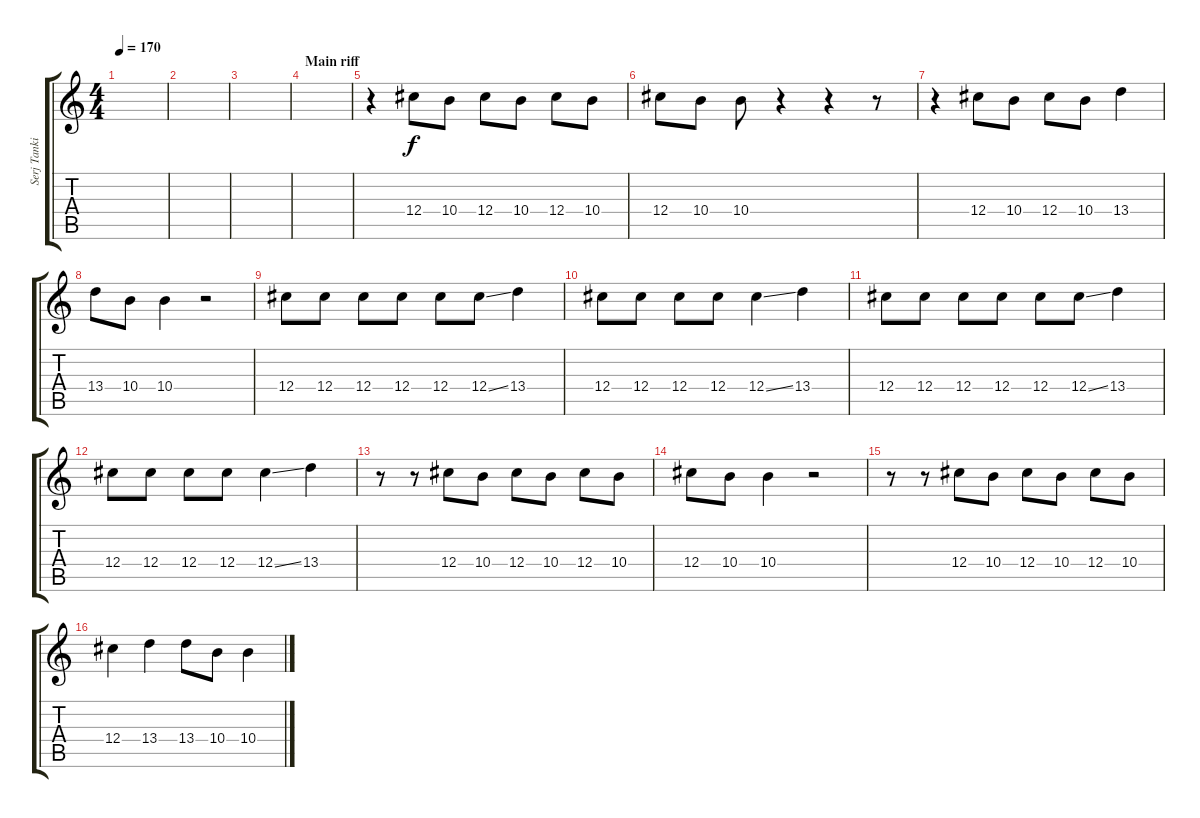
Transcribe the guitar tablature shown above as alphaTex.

\track ("Serj Tankian-voice" "Serj Tanki") {instrument acousticguitarsteel}
\staff {score tabs}
\tuning (Eb4 Bb3 Gb3 Db3 Ab2 Db2) {hide}
\ts (4 4)
\tempo 170
\clef g2
\ks c
|
|
|
\section ("" "Main riff")
|
r.4 12.4.8 10.4.8 12.4.8 10.4.8 12.4.8 10.4.8 |
12.4.8 10.4.8 10.4.8 r.4 r.4 r.8 |
r.4 12.4.8 10.4.8 12.4.8 10.4.8 13.4.4 |
13.4.8 10.4.8 10.4.4 r.2 |
12.4.8 12.4.8 12.4.8 12.4.8 12.4.8 12.4{ss}.8 13.4.4 |
12.4.8 12.4.8 12.4.8 12.4.8 12.4{ss}.4 13.4.4 |
12.4.8 12.4.8 12.4.8 12.4.8 12.4.8 12.4{ss}.8 13.4.4 |
12.4.8 12.4.8 12.4.8 12.4.8 12.4{ss}.4 13.4.4 |
r.8 r.8 12.4.8 10.4.8 12.4.8 10.4.8 12.4.8 10.4.8 |
12.4.8 10.4.8 10.4.4 r.2 |
r.8 r.8 12.4.8 10.4.8 12.4.8 10.4.8 12.4.8 10.4.8 |
12.4.4 13.4.4 13.4.8 10.4.8 10.4.4
